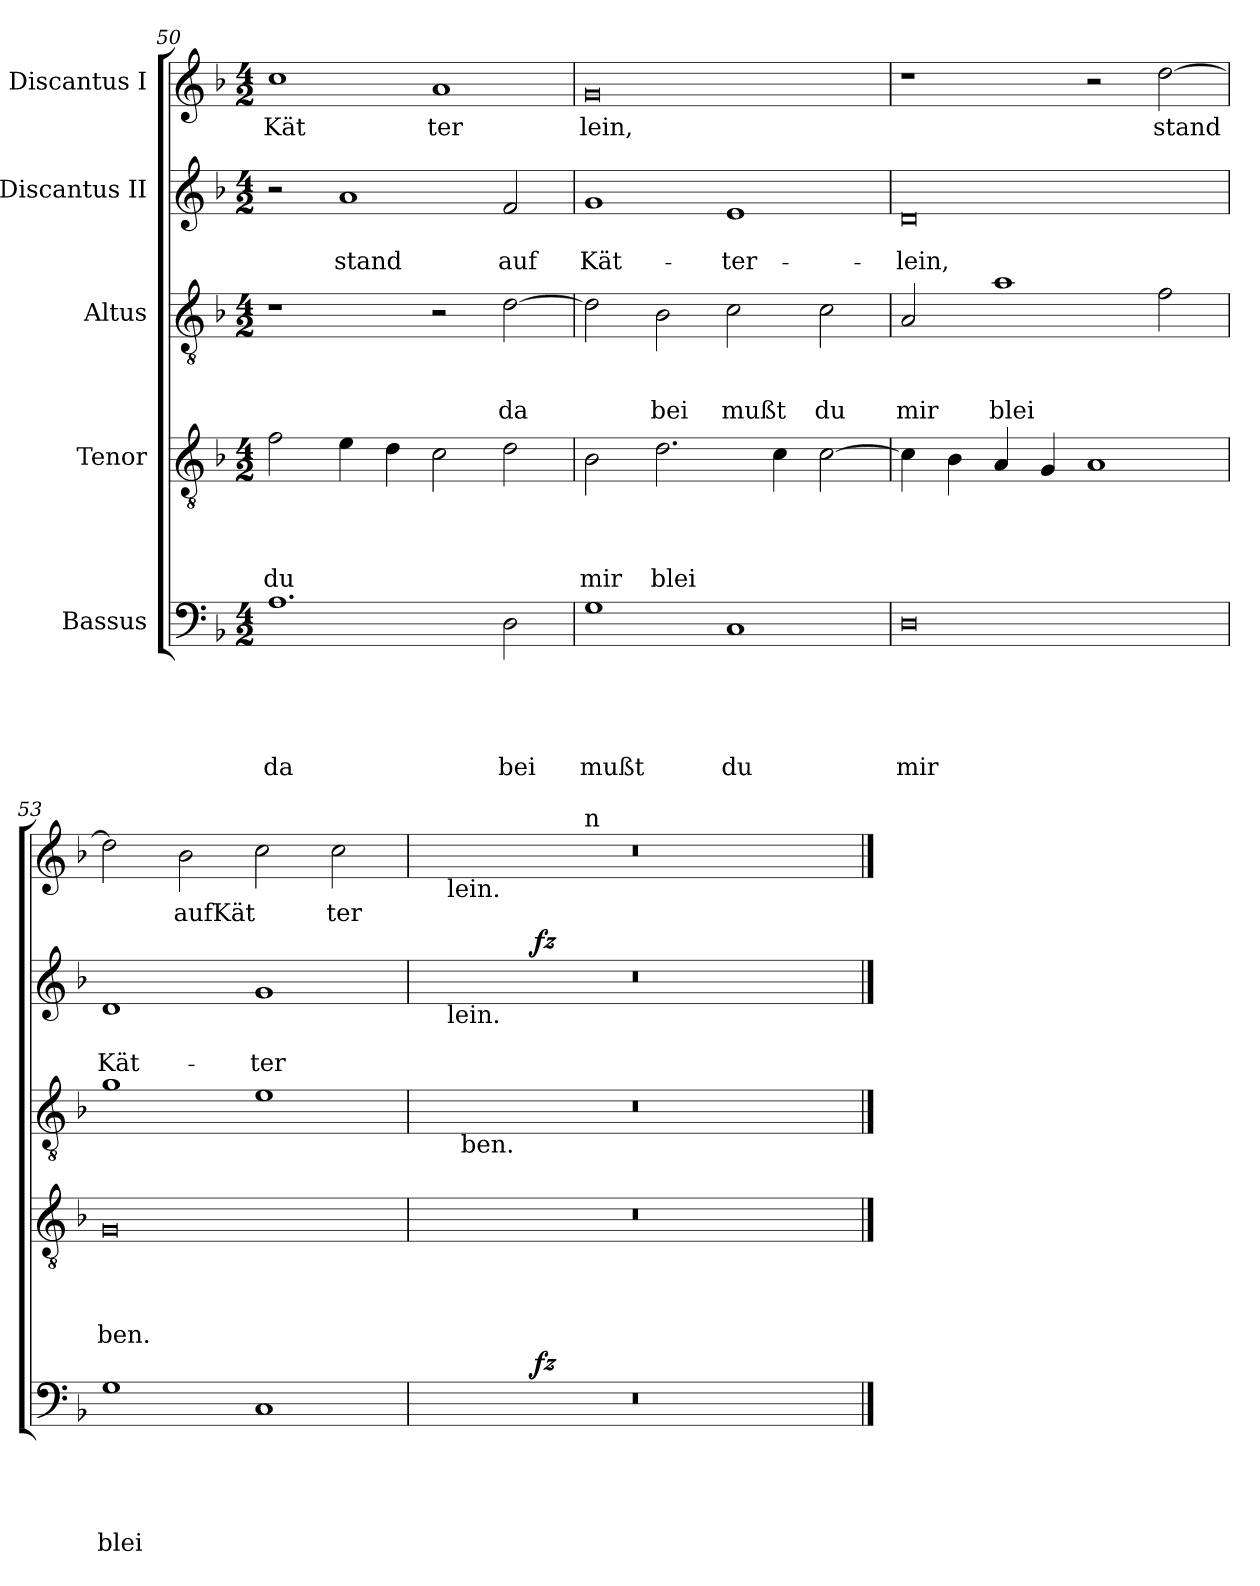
**kern	**text	**text	**text	**text	**text	**dynam	**kern	**text	**text	**text	**text	**kern	**text	**text	**text	**kern	**text	**text	**dynam	**kern	**text
*part5	*part5	*part5	*part5	*part5	*part5	*part5	*part4	*part4	*part4	*part4	*part4	*part3	*part3	*part3	*part3	*part2	*part2	*part2	*part2	*part1	*part1
*staff5	*staff5	*staff5	*staff5	*staff5	*staff5	*staff5	*staff4	*staff4	*staff4	*staff4	*staff4	*staff3	*staff3	*staff3	*staff3	*staff2	*staff2	*staff2	*staff2	*staff1	*staff1
*I"Bassus	*	*	*	*	*	*	*I"Tenor	*	*	*	*	*I"Altus	*	*	*	*I"Discantus II	*	*	*	*I"Discantus I	*
*clefF4	*	*	*	*	*	*	*clefGv2	*	*	*	*	*clefGv2	*	*	*	*clefG2	*	*	*	*clefG2	*
*k[b-]	*	*	*	*	*	*	*k[b-]	*	*	*	*	*k[b-]	*	*	*	*k[b-]	*	*	*	*k[b-]	*
*F:	*	*	*	*	*	*	*F:	*	*	*	*	*F:	*	*	*	*F:	*	*	*	*F:	*
*M4/2	*	*	*	*	*	*	*M4/2	*	*	*	*	*M4/2	*	*	*	*M4/2	*	*	*	*M4/2	*
=50	=50	=50	=50	=50	=50	=50	=50	=50	=50	=50	=50	=50	=50	=50	=50	=50	=50	=50	=50	=50	=50
!	!	!	!	!	!LO:LY:b	!	!	!	!	!	!LO:LY:b	!	!	!	!	!	!	!	!	!	!LO:LY:b
1.A	.	.	.	.	da	.	2f\	.	.	.	du	1r	.	.	.	2r	.	.	.	1cc	Kät
!	!	!	!	!	!	!	!	!	!	!	!	!	!	!	!	!	!	!LO:LY:b	!	!	!
.	.	.	.	.	.	.	4e\	.	.	.	.	.	.	.	.	1a	.	stand	.	.	.
.	.	.	.	.	.	.	4d\	.	.	.	.	.	.	.	.	.	.	.	.	.	.
!	!	!	!	!	!	!	!	!	!	!	!	!	!	!	!	!	!	!	!	!	!LO:LY:b
.	.	.	.	.	.	.	2c\	.	.	.	.	2r	.	.	.	.	.	.	.	1a	ter
!	!	!	!	!	!LO:LY:b	!	!	!	!	!	!	!	!	!	!LO:LY:b	!	!	!LO:LY:b	!	!	!
2D\	.	.	.	.	bei	.	2d\	.	.	.	.	[>2d\	.	.	da	2f/	.	auf	.	.	.
=51	=51	=51	=51	=51	=51	=51	=51	=51	=51	=51	=51	=51	=51	=51	=51	=51	=51	=51	=51	=51	=51
!	!	!	!	!	!LO:LY:b	!	!	!	!	!	!LO:LY:b	!	!	!	!	!	!	!LO:LY:b	!	!	!LO:LY:b
1G	.	.	.	.	mußt	.	2B-\	.	.	.	mir	2d\]	.	.	.	1g	.	Kät-	.	0g	lein,
!	!	!	!	!	!	!	!	!	!	!	!LO:LY:b	!	!	!	!LO:LY:b	!	!	!	!	!	!
.	.	.	.	.	.	.	2.d\	.	.	.	blei	2B-\	.	.	bei	.	.	.	.	.	.
!	!	!	!	!	!LO:LY:b	!	!	!	!	!	!	!	!	!	!LO:LY:b	!	!	!LO:LY:b	!	!	!
1C	.	.	.	.	du	.	.	.	.	.	.	2c\	.	.	mußt	1e	.	-ter-	.	.	.
.	.	.	.	.	.	.	4c\	.	.	.	.	.	.	.	.	.	.	.	.	.	.
!	!	!	!	!	!	!	!	!	!	!	!	!	!	!	!LO:LY:b	!	!	!	!	!	!
.	.	.	.	.	.	.	[>2c\	.	.	.	.	2c\	.	.	du	.	.	.	.	.	.
=52	=52	=52	=52	=52	=52	=52	=52	=52	=52	=52	=52	=52	=52	=52	=52	=52	=52	=52	=52	=52	=52
!	!	!	!	!	!LO:LY:b	!	!	!	!	!	!	!	!	!	!LO:LY:b	!	!	!LO:LY:b	!	!	!
0D	.	.	.	.	mir	.	4c\]	.	.	.	.	2A/	.	.	mir	0d	.	-lein,	.	1r	.
.	.	.	.	.	.	.	4B-\	.	.	.	.	.	.	.	.	.	.	.	.	.	.
!	!	!	!	!	!	!	!	!	!	!	!	!	!	!	!LO:LY:b	!	!	!	!	!	!
.	.	.	.	.	.	.	4A/	.	.	.	.	1a	.	.	blei	.	.	.	.	.	.
.	.	.	.	.	.	.	4G/	.	.	.	.	.	.	.	.	.	.	.	.	.	.
.	.	.	.	.	.	.	1A	.	.	.	.	.	.	.	.	.	.	.	.	2r	.
!	!	!	!	!	!	!	!	!	!	!	!	!	!	!	!	!	!	!	!	!	!LO:LY:b
.	.	.	.	.	.	.	.	.	.	.	.	2f\	.	.	.	.	.	.	.	[>2dd\	stand
=53	=53	=53	=53	=53	=53	=53	=53	=53	=53	=53	=53	=53	=53	=53	=53	=53	=53	=53	=53	=53	=53
!	!	!	!	!	!LO:LY:b	!	!	!	!	!	!LO:LY:b	!	!	!	!	!	!	!LO:LY:b	!	!	!
1G	.	.	.	.	blei	.	0G	.	.	.	ben.	1g	.	.	.	1d	.	Kät-	.	2dd\]	.
!	!	!	!	!	!	!	!	!	!	!	!	!	!	!	!	!	!	!	!	!	!LO:LY:b
.	.	.	.	.	.	.	.	.	.	.	.	.	.	.	.	.	.	.	.	2b-\	aufKät
!	!	!	!	!	!	!	!	!	!	!	!	!	!	!	!	!	!	!LO:LY:b	!	!	!
1C	.	.	.	.	.	.	.	.	.	.	.	1e	.	.	.	1g	.	-ter-	.	2cc\	.
!	!	!	!	!	!	!	!	!	!	!	!	!	!	!	!	!	!	!	!	!	!LO:LY:b
.	.	.	.	.	.	.	.	.	.	.	.	.	.	.	.	.	.	.	.	2cc\	ter
=54	=54	=54	=54	=54	=54	=54	=54	=54	=54	=54	=54	=54	=54	=54	=54	=54	=54	=54	=54	=54	=54
*^	*	*	*	*	*	*	*	*	*	*	*	*^	*	*	*	*^	*	*	*	*^	*
*	*	*	*	*	*	*	*	*	*	*	*	*	*	*	*	*	*	*	*^	*	*	*	*	*^	*
0r	4ryy	.	.	.	.	.	.	0r	.	.	.	.	0r	8ryy	.	.	.	0r	4ryy	8ryy	.	.	.	0r	8ryy	2ryy	.
!	!	!	!	!	!	!	!	!	!	!	!	!	!	!	!	!	!	!	!	!	!	!	!	!	!LO:TX:b:t=lein.	!	!
!	!	!	!	!	!	!	!	!	!	!	!	!	!	!	!	!	!	!	!	!LO:TX:b:t=lein.	!	!	!	!	!	!	!
.	.	.	.	.	.	.	.	.	.	.	.	.	.	32ryy	.	.	.	.	.	1...ryy	.	.	.	.	1...ryy	.	.
!	!	!	!	!	!	!	!	!	!	!	!	!	!	!LO:TX:b:t=ben.	!	!	!	!	!	!	!	!	!	!	!	!	!
.	.	.	.	.	.	.	.	.	.	.	.	.	.	1ryy	.	.	.	.	.	.	.	.	.	.	.	.	.
.	8ryy	.	.	.	.	.	.	.	.	.	.	.	.	.	.	.	.	.	8ryy	.	.	.	.	.	.	.	.
.	32ryy	.	.	.	.	.	.	.	.	.	.	.	.	.	.	.	.	.	32ryy	.	.	.	.	.	.	.	.
!	!	!	!	!	!	!	!LO:DY:a	!	!	!	!	!	!	!	!	!	!	!	!	!	!	!	!LO:DY:b	!	!	!	!
.	1ryy	.	.	.	.	.	fz	.	.	.	.	.	.	.	.	.	.	.	1ryy	.	.	.	fz	.	.	.	.
.	.	.	.	.	.	.	.	.	.	.	.	.	.	.	.	.	.	.	.	.	.	.	.	.	.	16ryy	.
!	!	!	!	!	!	!	!	!	!	!	!	!	!	!	!	!	!	!	!	!	!	!	!	!	!	!LO:TX:a:t=n	!
.	.	.	.	.	.	.	.	.	.	.	.	.	.	.	.	.	.	.	.	.	.	.	.	.	.	1ryy	.
.	.	.	.	.	.	.	.	.	.	.	.	.	.	2ryy	.	.	.	.	.	.	.	.	.	.	.	.	.
.	2ryy	.	.	.	.	.	.	.	.	.	.	.	.	.	.	.	.	.	2ryy	.	.	.	.	.	.	.	.
.	.	.	.	.	.	.	.	.	.	.	.	.	.	.	.	.	.	.	.	.	.	.	.	.	.	4..ryy	.
.	.	.	.	.	.	.	.	.	.	.	.	.	.	4ryy	.	.	.	.	.	.	.	.	.	.	.	.	.
.	16.ryy	.	.	.	.	.	.	.	.	.	.	.	.	16.ryy	.	.	.	.	16.ryy	.	.	.	.	.	.	.	.
*	*	*	*	*	*	*	*	*	*	*	*	*	*v	*v	*	*	*	*	*	*	*	*	*	*v	*v	*v	*
*v	*v	*	*	*	*	*	*	*	*	*	*	*	*	*	*	*	*v	*v	*v	*	*	*	*	*
==	==	==	==	==	==	==	==	==	==	==	==	==	==	==	==	==	==	==	==	==	==
*-	*-	*-	*-	*-	*-	*-	*-	*-	*-	*-	*-	*-	*-	*-	*-	*-	*-	*-	*-	*-	*-
